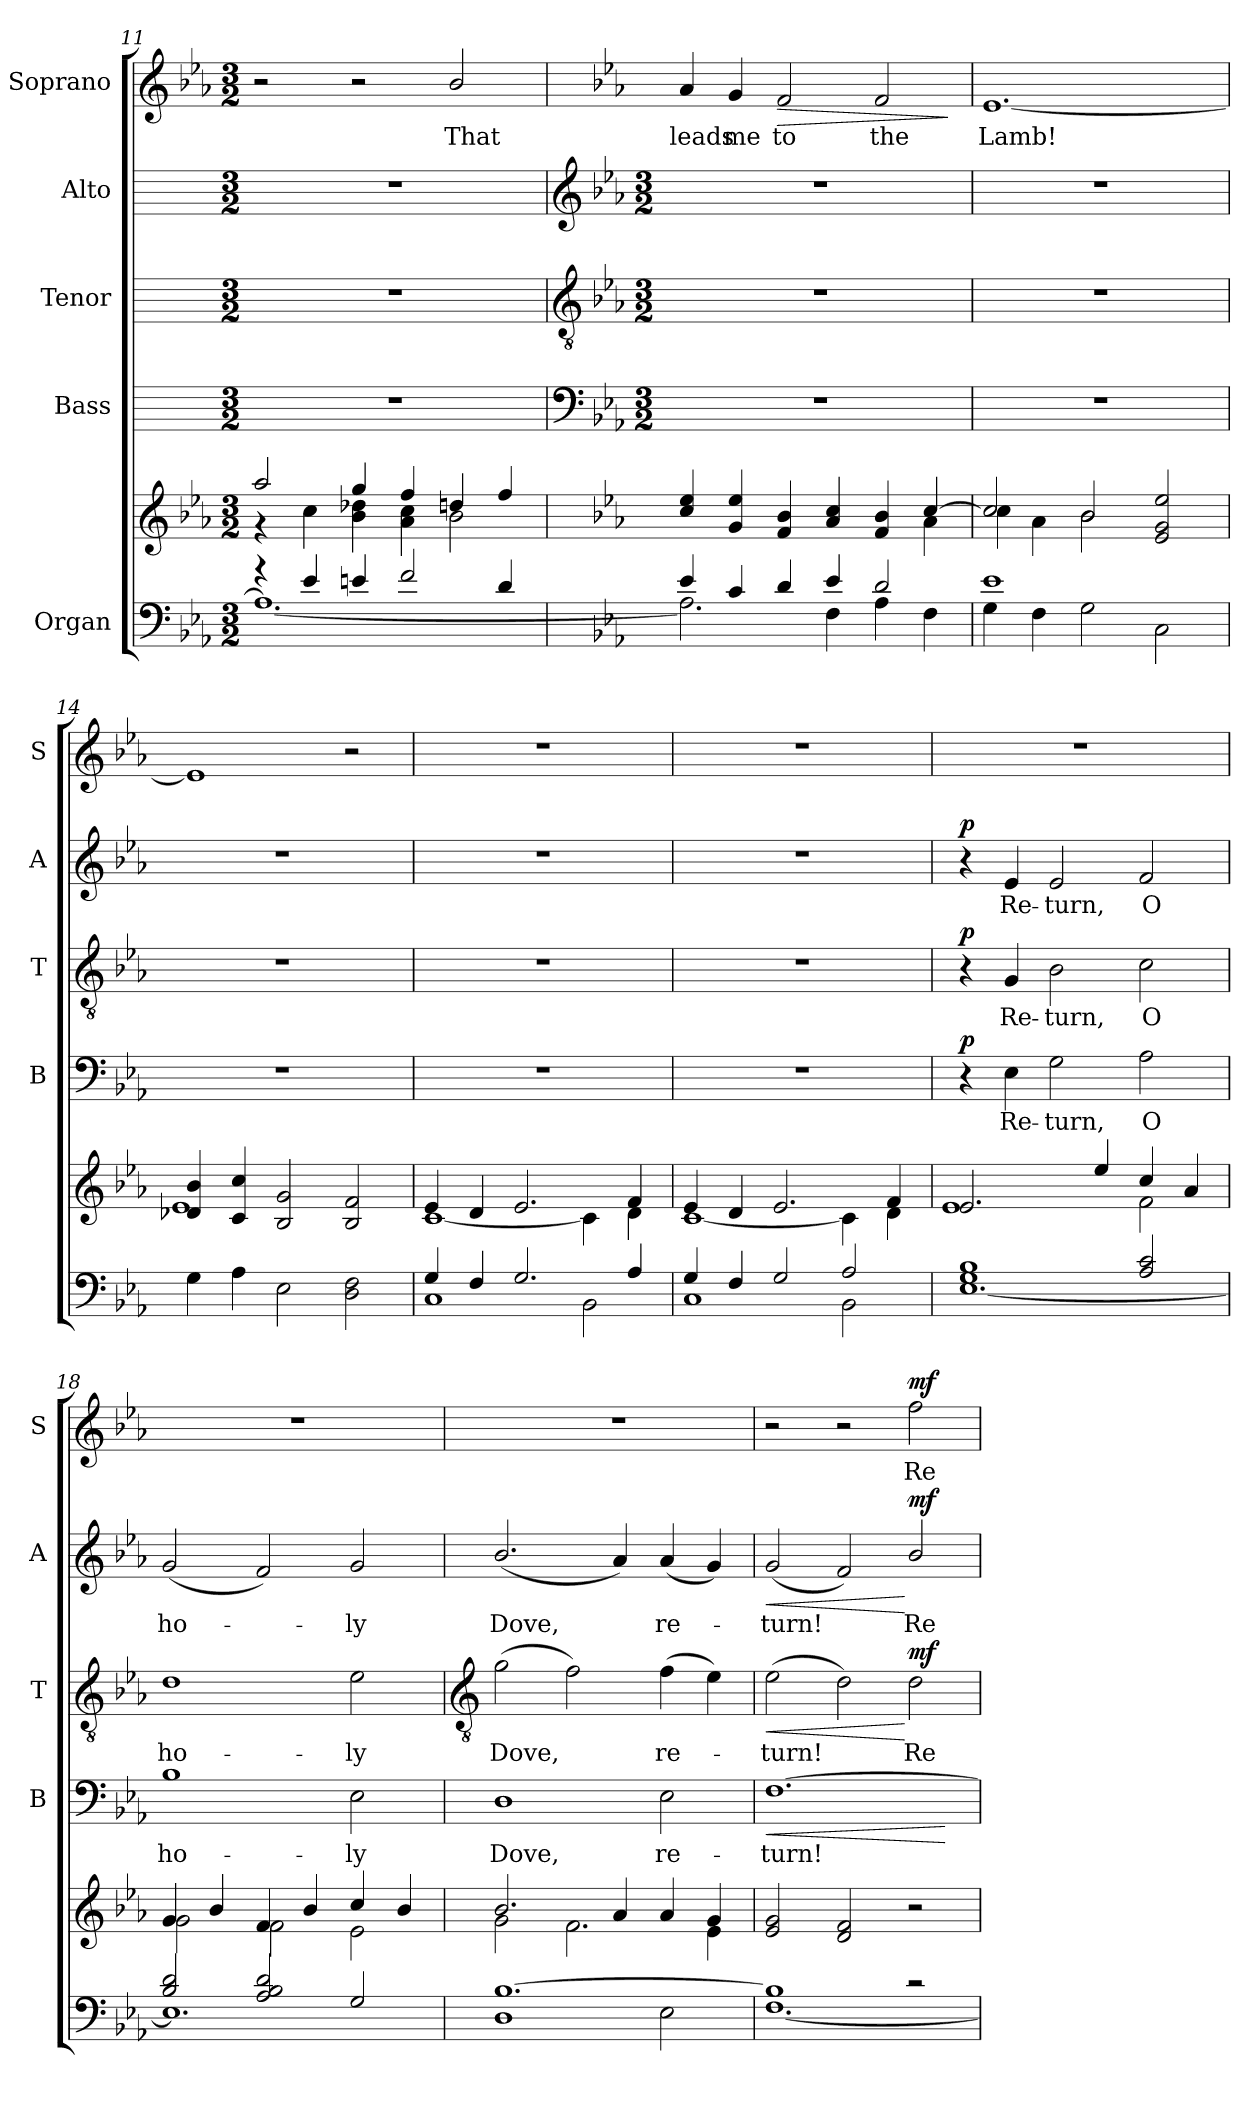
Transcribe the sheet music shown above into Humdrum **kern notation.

**kern	**kern	**kern	**text	**dynam	**kern	**text	**dynam	**kern	**text	**dynam	**kern	**text	**dynam
*part5	*part5	*part4	*part4	*part4	*part3	*part3	*part3	*part2	*part2	*part2	*part1	*part1	*part1
*staff6	*staff5	*staff4	*staff4	*staff4	*staff3	*staff3	*staff3	*staff2	*staff2	*staff2	*staff1	*staff1	*staff1
*I"Organ	*	*I"Bass	*	*	*I"Tenor	*	*	*I"Alto	*	*	*I"Soprano	*	*
*	*	*I'B	*	*	*I'T	*	*	*I'A	*	*	*I'S	*	*
*clefF4	*clefG2	*	*	*	*	*	*	*	*	*	*clefG2	*	*
*k[b-e-a-]	*k[b-e-a-]	*	*	*	*	*	*	*	*	*	*k[b-e-a-]	*	*
*E-:	*E-:	*	*	*	*	*	*	*	*	*	*E-:	*	*
*M3/2	*M3/2	*M3/2	*	*	*M3/2	*	*	*M3/2	*	*	*M3/2	*	*
=11	=11	=11	=11	=11	=11	=11	=11	=11	=11	=11	=11	=11	=11
*^	*^	*	*	*	*	*	*	*	*	*	*	*	*
4r	1.A-\_	2aa-/	4r	1.r	.	.	1.r	.	.	1.r	.	.	2r	.	.
4e-/	.	.	4cc\	.	.	.	.	.	.	.	.	.	.	.	.
4en/	.	4gg	4b-\ 4dd-X\	.	.	.	.	.	.	.	.	.	2r	.	.
2f/	.	4ff	4a-\ 4cc\	.	.	.	.	.	.	.	.	.	.	.	.
!	!	!	!	!	!	!	!	!	!	!	!	!	!	!LO:LY:b	!
.	.	4dd/	2b-\	.	.	.	.	.	.	.	.	.	2b-/	That	.
4d/	.	4ff/	.	.	.	.	.	.	.	.	.	.	.	.	.
*v	*v	*	*	*	*	*	*	*	*	*	*	*	*	*	*
!!LO:LB:g=z
=12	=12	=12	=12	=12	=12	=12	=12	=12	=12	=12	=12	=12	=12	=12
*	*	*	*clefF4	*	*	*clefGv2	*	*	*clefG2	*	*	*	*	*
*	*	*	*k[b-e-a-]	*	*	*k[b-e-a-]	*	*	*k[b-e-a-]	*	*	*	*	*
*	*	*	*E-:	*	*	*E-:	*	*	*E-:	*	*	*	*	*
*	*	*	*M3/2	*	*	*M3/2	*	*	*M3/2	*	*	*	*	*
*^	*	*	*	*	*	*	*	*	*	*	*	*	*	*
*	*^	*	*	*	*	*	*	*	*	*	*	*	*	*	*
!	!	!LO:N:vis=1	!	!	!LO:N:vis=1	!	!	!LO:N:vis=1	!	!	!LO:N:vis=1	!	!	!	!LO:LY:b	!
4e-/	2.A-\]	1.ryy	4cc/ 4ee-/	2ryy	1.r	.	.	1.r	.	.	1.r	.	.	4a-	leads	.
!	!	!	!	!	!	!	!	!	!	!	!	!	!	!	!LO:LY:b	!
4c/	.	.	4g/ 4ee-/	.	.	.	.	.	.	.	.	.	.	4g	me	.
!	!	!	!	!	!	!	!	!	!	!	!	!	!	!	!LO:LY:b	!LO:HP:b
4d/	.	.	4f/ 4b-/	2ryy	.	.	.	.	.	.	.	.	.	2f	to	>
4e-/	4F\	.	4a-/ 4cc/	.	.	.	.	.	.	.	.	.	.	.	.	.
!	!	!	!	!	!	!	!	!	!	!	!	!	!	!	!LO:LY:b	!
2d/	4A-\	.	4f/ 4b-/	4ryy	.	.	.	.	.	.	.	.	.	2f	the	.
.	4F\	.	[4cc/	4a-\	.	.	.	.	.	.	.	.	.	.	.	.
*v	*v	*v	*	*	*	*	*	*	*	*	*	*	*	*	*	*
*	*v	*v	*	*	*	*	*	*	*	*	*	*	*	*
.	.	.	.	.	.	.	.	.	.	.	.	.	]
=13	=13	=13	=13	=13	=13	=13	=13	=13	=13	=13	=13	=13	=13
*^	*	*	*	*	*	*	*	*	*	*	*	*	*
*	*^	*	*	*	*	*	*	*	*	*	*	*	*	*
!	!	!LO:N:vis=1	!	!LO:N:vis=1	!	!	!LO:N:vis=1	!	!	!LO:N:vis=1	!	!	!	!LO:LY:b	!
*	*	*	*^	*	*	*	*	*	*	*	*	*	*	*	*
1e-/	4G\	1.ryy	2cc/]	4cc\	1.r	.	.	1.r	.	.	1.r	.	.	[1.e-	Lamb!	.
.	4F\	.	.	4a-\	.	.	.	.	.	.	.	.	.	.	.	.
.	2G\	.	2b-/	2b-\	.	.	.	.	.	.	.	.	.	.	.	.
2ryy	2C\	.	2e-/ 2g/ 2ee-/	2ryy	.	.	.	.	.	.	.	.	.	.	.	.
=14	=14	=14	=14	=14	=14	=14	=14	=14	=14	=14	=14	=14	=14	=14	=14	=14
!LO:N:vis=1	!	!LO:N:vis=1	!	!	!LO:N:vis=1	!	!	!LO:N:vis=1	!	!	!LO:N:vis=1	!	!	!	!	!
1.ryy	4G\	1.ryy	4d-X/ 4b-/	1e-\	1.r	.	.	1.r	.	.	1.r	.	.	1e-]	.	.
.	4A-\	.	4c/ 4cc/	.	.	.	.	.	.	.	.	.	.	.	.	.
.	2E-\	.	2B-/ 2g/	.	.	.	.	.	.	.	.	.	.	.	.	.
.	2D\ 2F\	.	2B-/ 2f/	2ryy	.	.	.	.	.	.	.	.	.	2r	.	.
=15	=15	=15	=15	=15	=15	=15	=15	=15	=15	=15	=15	=15	=15	=15	=15	=15
!	!	!LO:N:vis=1	!	!	!LO:N:vis=1	!	!	!LO:N:vis=1	!	!	!LO:N:vis=1	!	!	!LO:N:vis=1	!	!
4G/	1C\	1.ryy	4e-/	[1c\	1.r	.	.	1.r	.	.	1.r	.	.	1.r	.	.
4F/	.	.	4d/	.	.	.	.	.	.	.	.	.	.	.	.	.
2.G/	.	.	2.e-/	.	.	.	.	.	.	.	.	.	.	.	.	.
.	2BB-\	.	.	4c\]	.	.	.	.	.	.	.	.	.	.	.	.
4A-/	.	.	4f/	4d\	.	.	.	.	.	.	.	.	.	.	.	.
=16	=16	=16	=16	=16	=16	=16	=16	=16	=16	=16	=16	=16	=16	=16	=16	=16
!	!	!LO:N:vis=1	!	!	!LO:N:vis=1	!	!	!LO:N:vis=1	!	!	!LO:N:vis=1	!	!	!LO:N:vis=1	!	!
4G/	1C\	1.ryy	4e-/	[1c\	1.r	.	.	1.r	.	.	1.r	.	.	1.r	.	.
4F/	.	.	4d/	.	.	.	.	.	.	.	.	.	.	.	.	.
2G/	.	.	2.e-/	.	.	.	.	.	.	.	.	.	.	.	.	.
2A-/	2BB-\	.	.	4c\]	.	.	.	.	.	.	.	.	.	.	.	.
.	.	.	4f/	4d\	.	.	.	.	.	.	.	.	.	.	.	.
=17	=17	=17	=17	=17	=17	=17	=17	=17	=17	=17	=17	=17	=17	=17	=17	=17
!	!	!LO:N:vis=1	!	!	!	!	!LO:DY:b	!	!	!LO:DY:b	!	!	!LO:DY:b	!LO:N:vis=1	!	!
1G/ 1B-/	[1.E-\	1.ryy	2.e-/	1e-\	4r	.	p	4r	.	p	4r	.	p	1.r	.	.
!	!	!	!	!	!	!LO:LY:b	!	!	!LO:LY:b	!	!	!LO:LY:b	!	!	!	!
.	.	.	.	.	4E-	Re-	.	4G	Re-	.	4e-	Re-	.	.	.	.
!	!	!	!	!	!	!LO:LY:b	!	!	!LO:LY:b	!	!	!LO:LY:b	!	!	!	!
.	.	.	.	.	2G	-turn,	.	2B-	-turn,	.	2e-	-turn,	.	.	.	.
.	.	.	4ee-/	.	.	.	.	.	.	.	.	.	.	.	.	.
!	!	!	!	!	!	!LO:LY:b	!	!	!LO:LY:b	!	!	!LO:LY:b	!	!	!	!
2A-/ 2c/	.	.	4cc/	2f\	2A-	O	.	2c	O	.	2f	O	.	.	.	.
.	.	.	4a-/	.	.	.	.	.	.	.	.	.	.	.	.	.
=18	=18	=18	=18	=18	=18	=18	=18	=18	=18	=18	=18	=18	=18	=18	=18	=18
!	!	!LO:N:vis=1	!	!	!	!LO:LY:b	!	!	!LO:LY:b	!	!	!LO:LY:b	!	!LO:N:vis=1	!	!
2B-/ 2d/	1.E-\]	1.ryy	4g/	2g\	1B-	ho-	.	1d	ho-	.	(<2g	ho-	.	1.r	.	.
.	.	.	4b-/	.	.	.	.	.	.	.	.	.	.	.	.	.
2A-/ 2B-/ 2d/	.	.	4f/	2f\	.	.	.	.	.	.	2f)	.	.	.	.	.
.	.	.	4b-/	.	.	.	.	.	.	.	.	.	.	.	.	.
!	!	!	!	!	!	!LO:LY:b	!	!	!LO:LY:b	!	!	!LO:LY:b	!	!	!	!
2G/	.	.	4cc/	2e-\	2E-	-ly	.	2e-	-ly	.	2g	ly	.	.	.	.
.	.	.	4b-/	.	.	.	.	.	.	.	.	.	.	.	.	.
!!LO:LB:g=z
=19	=19	=19	=19	=19	=19	=19	=19	=19	=19	=19	=19	=19	=19	=19	=19	=19
*	*	*	*	*	*	*	*	*clefGv2	*	*	*	*	*	*	*	*
!	!	!LO:N:vis=1	!	!	!	!LO:LY:b	!	!	!LO:LY:b	!	!	!LO:LY:b	!	!LO:N:vis=1	!	!
[1.B-/	1D\	1.ryy	2.b-/	2g\	1D	Dove,	.	(>2g	Dove,	.	(<2.b-/	Dove,	.	1.r	.	.
.	.	.	.	2.f\	.	.	.	2f)	.	.	.	.	.	.	.	.
.	.	.	4a-/	.	.	.	.	.	.	.	4a-)	.	.	.	.	.
!	!	!	!	!	!	!LO:LY:b	!	!	!LO:LY:b	!	!	!LO:LY:b	!	!	!	!
.	2E-\	.	4a-/	.	2E-	re-	.	(>4f	re-	.	(<4a-	re-	.	.	.	.
.	.	.	4g/	4e-\	.	.	.	4e-)	.	.	4g)	.	.	.	.	.
=20	=20	=20	=20	=20	=20	=20	=20	=20	=20	=20	=20	=20	=20	=20	=20	=20
!	!	!LO:N:vis=1	!	!LO:N:vis=1	!	!LO:LY:b	!LO:HP:b	!	!LO:LY:b	!LO:HP:b	!	!LO:LY:b	!LO:HP:b	!	!	!
1B-/]	[1.F\	1.ryy	2e-/ 2g/	1.ryy	[1.F	-turn!	<	(>2e-	turn!	<	(<2g	turn!	<	2r	.	.
.	.	.	2d/ 2f/	.	.	.	.	2d)	.	.	2f)	.	.	2r	.	.
!	!	!	!	!	!	!	!	!	!LO:LY:b	!LO:DY:n=1:b	!	!LO:LY:b	!LO:DY:n=1:b	!	!LO:LY:b	!LO:DY:b
2r	.	.	2r	.	.	.	.	2d	Re-	[ mf	2b-/	Re-	[ mf	2ff	Re-	mf
*v	*v	*v	*	*	*	*	*	*	*	*	*	*	*	*	*	*
*	*v	*v	*	*	*	*	*	*	*	*	*	*	*	*
.	.	.	.	[	.	.	.	.	.	.	.	.	.
=	=	=	=	=	=	=	=	=	=	=	=	=	=
*-	*-	*-	*-	*-	*-	*-	*-	*-	*-	*-	*-	*-	*-
